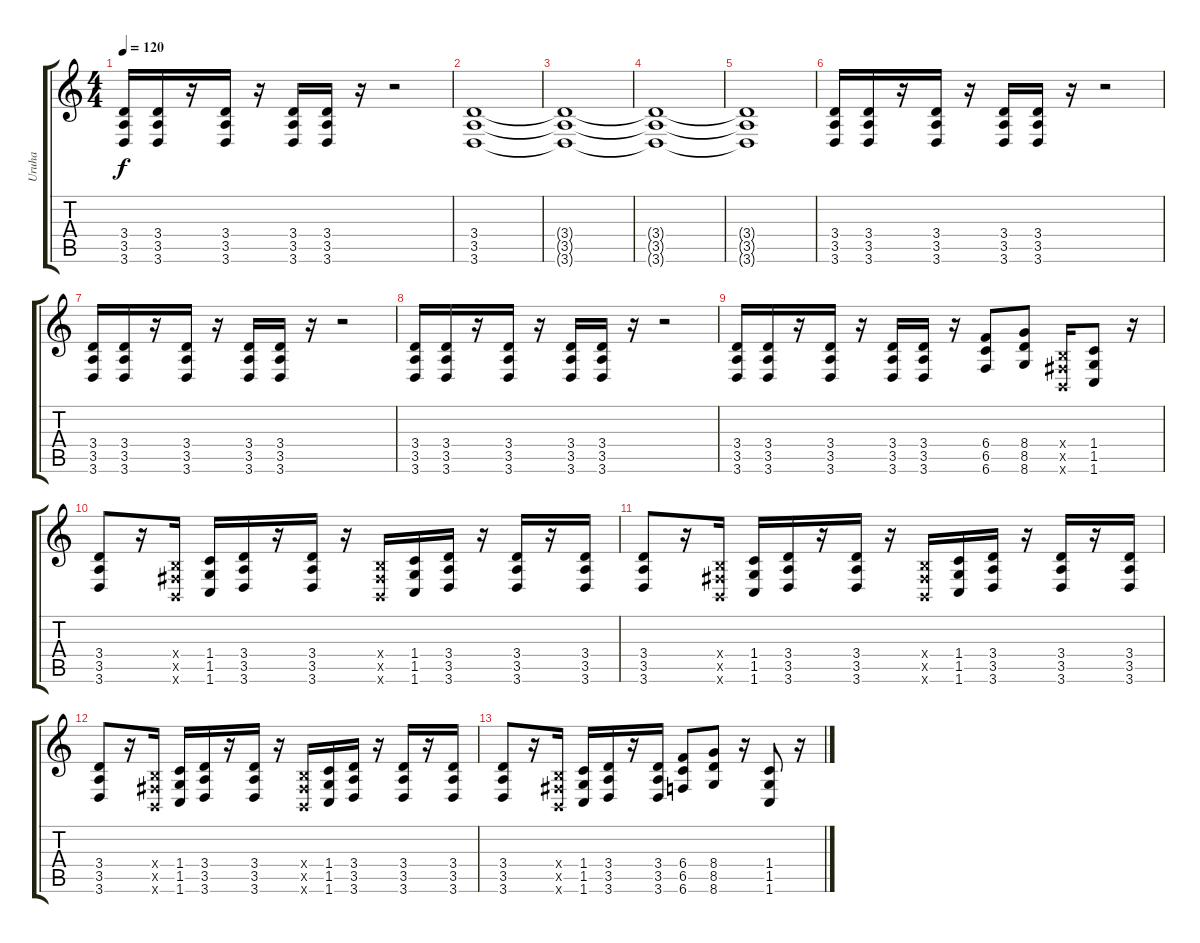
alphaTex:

\track ("Uruha" "Uruha") {instrument distortionguitar}
\staff {score tabs}
\tuning (Db4 Ab3 E3 B2 Gb2 B1) {hide}
\ts (4 4)
\tempo 120
\clef g2
\ks c
(3.4 3.5 3.6).16{dy f instrument distortionguitar} (3.4 3.5 3.6).16 r.16 (3.4 3.5 3.6).16 r.16 (3.4 3.5 3.6).16 (3.4 3.5 3.6).16 r.16 r.2 |
(3.4 3.5 3.6).1 |
(3.4{t} 3.5{t} 3.6{t}).1 |
(3.4{t} 3.5{t} 3.6{t}).1 |
(3.4{t} 3.5{t} 3.6{t}).1 |
(3.4 3.5 3.6).16 (3.4 3.5 3.6).16 r.16 (3.4 3.5 3.6).16 r.16 (3.4 3.5 3.6).16 (3.4 3.5 3.6).16 r.16 r.2 |
(3.4 3.5 3.6).16 (3.4 3.5 3.6).16 r.16 (3.4 3.5 3.6).16 r.16 (3.4 3.5 3.6).16 (3.4 3.5 3.6).16 r.16 r.2 |
(3.4 3.5 3.6).16 (3.4 3.5 3.6).16 r.16 (3.4 3.5 3.6).16 r.16 (3.4 3.5 3.6).16 (3.4 3.5 3.6).16 r.16 r.2 |
(3.4 3.5 3.6).16 (3.4 3.5 3.6).16 r.16 (3.4 3.5 3.6).16 r.16 (3.4 3.5 3.6).16 (3.4 3.5 3.6).16 r.16 (6.4 6.5 6.6).8 (8.4 8.5 8.6).8 (0.4{x} 0.5{x} 0.6{x}).16 (1.4 1.5 1.6).8 r.16 |
(3.4 3.5 3.6).8 r.16 (0.4{x} 0.5{x} 0.6{x}).16 (1.4 1.5 1.6).16 (3.4 3.5 3.6).16 r.16 (3.4 3.5 3.6).16 r.16 (0.4{x} 0.5{x} 0.6{x}).16 (1.4 1.5 1.6).16 (3.4 3.5 3.6).16 r.16 (3.4 3.5 3.6).16 r.16 (3.4 3.5 3.6).16 |
(3.4 3.5 3.6).8 r.16 (0.4{x} 0.5{x} 0.6{x}).16 (1.4 1.5 1.6).16 (3.4 3.5 3.6).16 r.16 (3.4 3.5 3.6).16 r.16 (0.4{x} 0.5{x} 0.6{x}).16 (1.4 1.5 1.6).16 (3.4 3.5 3.6).16 r.16 (3.4 3.5 3.6).16 r.16 (3.4 3.5 3.6).16 |
(3.4 3.5 3.6).8 r.16 (0.4{x} 0.5{x} 0.6{x}).16 (1.4 1.5 1.6).16 (3.4 3.5 3.6).16 r.16 (3.4 3.5 3.6).16 r.16 (0.4{x} 0.5{x} 0.6{x}).16 (1.4 1.5 1.6).16 (3.4 3.5 3.6).16 r.16 (3.4 3.5 3.6).16 r.16 (3.4 3.5 3.6).16 |
(3.4 3.5 3.6).8 r.16 (0.4{x} 0.5{x} 0.6{x}).16 (1.4 1.5 1.6).16 (3.4 3.5 3.6).16 r.16 (3.4 3.5 3.6).16 (6.4 6.5 6.6).8 (8.4 8.5 8.6).8 r.16 (1.4 1.5 1.6).8 r.16
